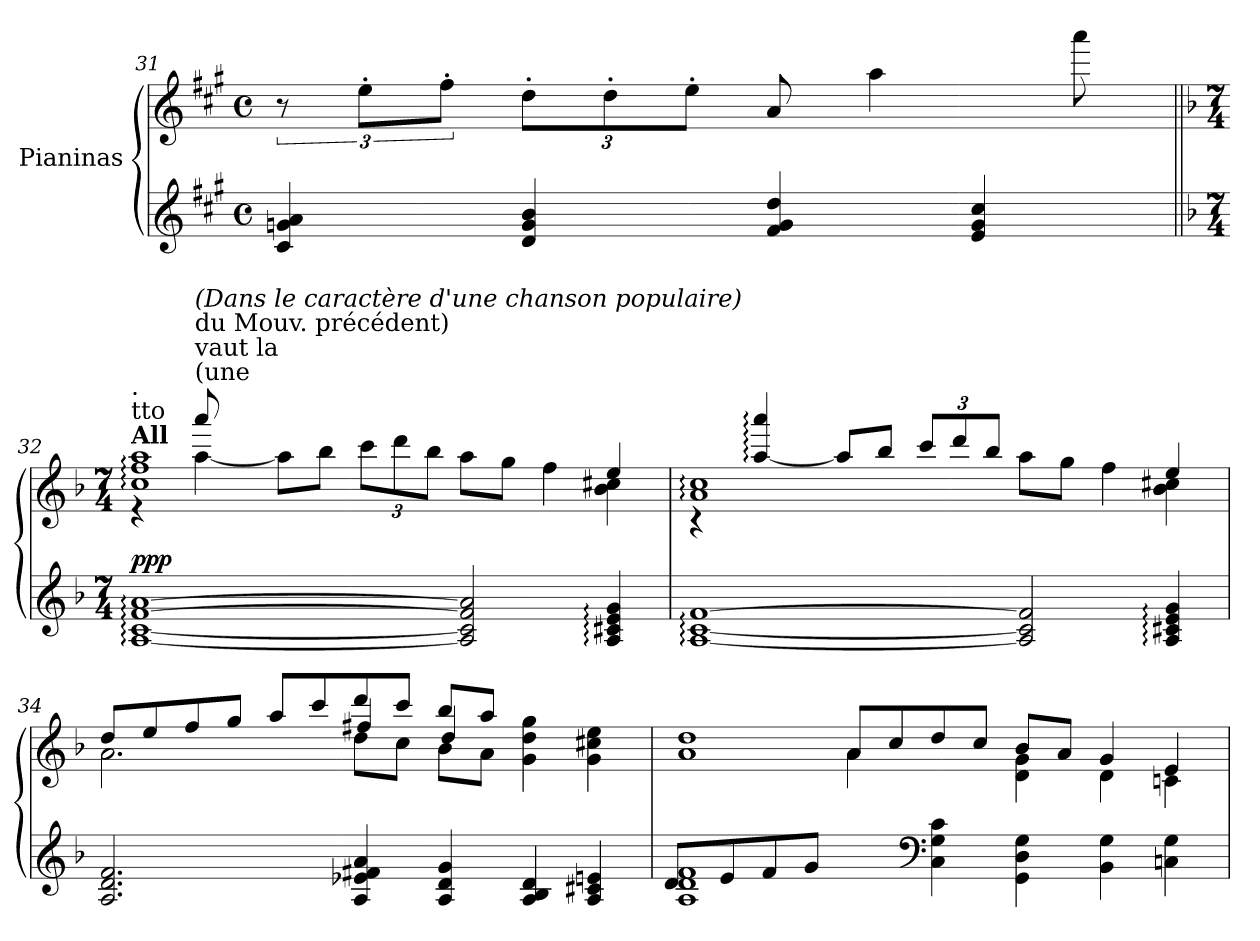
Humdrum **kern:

**kern	**kern	**dynam
*part1	*part1	*part1
*staff2	*staff1	*staff1/2
*I"Pianinas	*	*
*clefG2	*clefG2	*
*k[f#c#g#]	*k[f#c#g#]	*
*M4/4	*M4/4	*
*met(c)	*met(c)	*
=31	=31	=31
4c#/ 4gn/ 4a/	12r	.
.	12ee'\L	.
.	12ff#'\J	.
*	*Xbrackettup	*
4d/ 4g/ 4b/	12dd'\L	.
.	12dd'\	.
.	12ee'\J	.
4f#/ 4g/ 4dd/	8a/	.
.	4aa\	.
4e/ 4g/ 4cc#/	.	.
.	8aaa\	.
!!LO:PB:g=z
=32||	=32||	=32||
*k[b-]	*k[b-]	*
*M7/4	*M7/4	*
*	*^	*
*	*	*^	*
!	!LO:TX:B:t=All	!	!	!
!	!LO:TX:t=tto	!	!	!
!	!LO:TX:t=.	!	!	!
!	!	!	!	!LO:DY:a=2
[1A: [1c: [1f: [1a:	1cc: 1ff: 1aa:	4r	4ryy	ppp
!	!	!LO:TX:a:t=(une	!	!
!	!	!LO:TX:a:t=vaut la	!	!
!	!	!LO:TX:a:t=du Mouv. précédent)	!	!
!	!	!LO:TX:i:t=(Dans le caractère d'une chanson populaire)	!	!
.	.	[4aa\	8aaa:/	.
.	.	.	8ryy	.
.	.	8aa\L]	4ryy	.
.	.	8bb-\J	.	.
.	.	12ccc\L	1ryy	.
.	.	12ddd\	.	.
.	.	12bb-\J	.	.
2A/] 2c/] 2f/] 2a/]	8aa\L	2ryy	.	.
.	8gg\J	.	.	.
.	4ff\	.	.	.
4A/: 4c#X/: 4e/: 4g/:	4ee/	4b-\: 4cc#X\:	.	.
=33	=33	=33	=33	=33
[1A: [1c: [1f:	1a: 1cc:	4r	4.ryy	.
.	.	[4aa/: 4aaa/:	.	.
.	.	.	8ryy	.
.	.	8aa/L]	4ryy	.
.	.	8bb-/J	.	.
.	.	12ccc/L	1ryy	.
.	.	12ddd/	.	.
.	.	12bb-/J	.	.
2A/] 2c/] 2f/]	8aa\L	2ryy	.	.
.	8gg\J	.	.	.
.	4ff\	.	.	.
4A/: 4c#X/: 4e/: 4g/:	4ee/	4b-\: 4cc#X\:	.	.
!!LO:LB:g=z	!!	!!
=34	=34	=34	=34	=34
2.A/ 2.d/ 2.f/	8dd:/L	2.a\	2.ryy	.
.	8ee/	.	.	.
.	8ff/	.	.	.
.	8gg/J	.	.	.
.	8aa/L	.	.	.
.	8ccc/	.	.	.
4A/ 4e-X/ 4f#X/ 4a/	8ddd/	8dd\L	4ff#X/	.
.	8ccc/J	8cc\J	.	.
4A/ 4d/ 4g/	8bb-/L	8b-\L	4dd/	.
.	8aa/J	8a\J	.	.
4A/ 4B-/ 4d/	4g\ 4dd\ 4gg\	4ryy	2ryy	.
4A/ 4c#X/ 4en/	4g\ 4cc#X\ 4ee\	4ryy	.	.
=35	=35	=35	=35	=35
*^	*	*	*	*
1A 1d 1f	8d/L	1a 1dd	2ryy	2ryy	.
.	8e/	.	.	.	.
.	8f/	.	.	.	.
.	8g/J	.	.	.	.
.	4ryy	.	8a/L	4a\	.
.	.	.	8cc/	.	.
*clefF4	*	*	*	*	*
.	4C\ 4G\ 4c\	.	8dd/	1ryy	.
.	.	.	8cc/J	.	.
4GG\ 4D\ 4G\	2ryy	8b-/L	4d\ 4g\	.	.
.	.	8a/J	.	.	.
4BB-\ 4G\	.	4g/	4d\	.	.
4Cn\ 4G\	4ryy	4e/	4cn\	.	.
*v	*v	*	*	*	*
*	*v	*v	*v	*
=	=	=
*-	*-	*-
